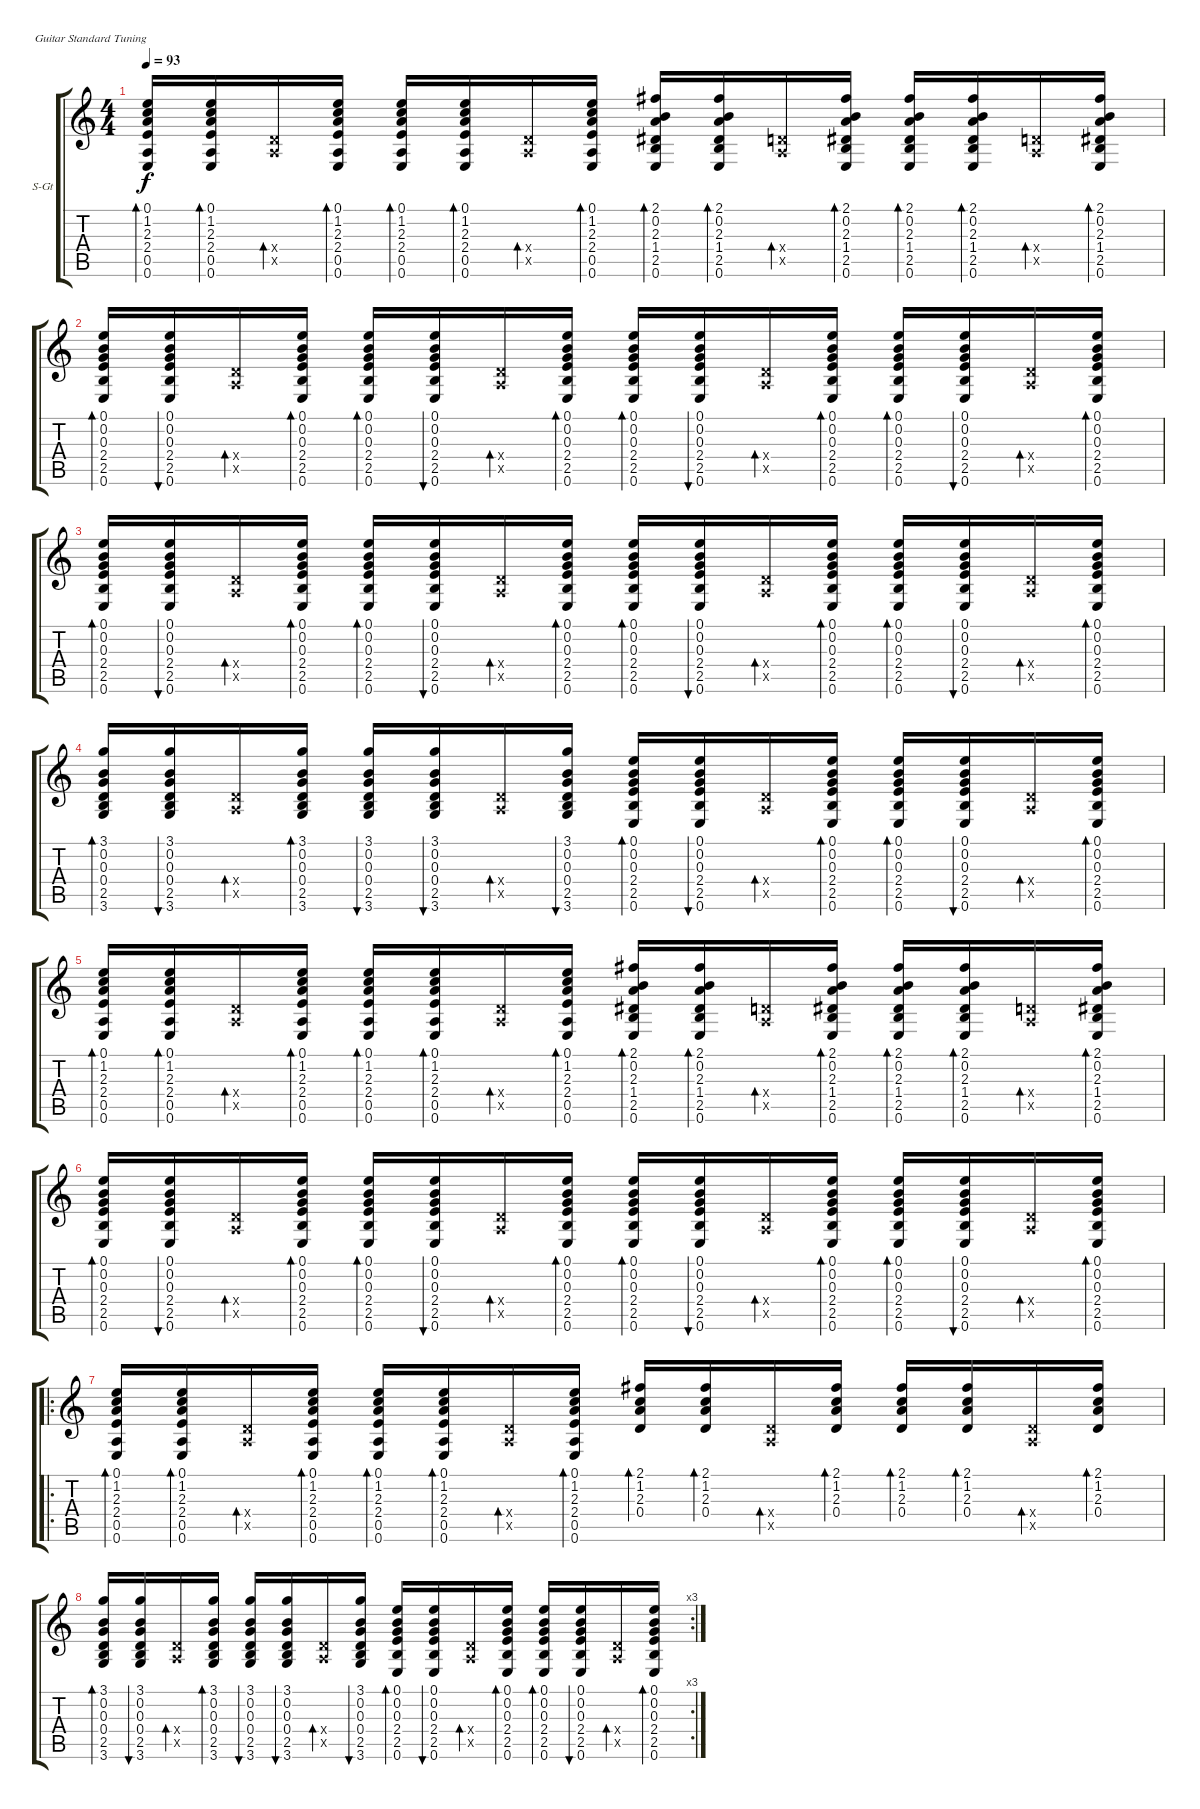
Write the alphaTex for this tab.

\defaultSystemsLayout 4
\bracketExtendMode groupsimilarinstruments
\firstSystemTrackNameOrientation horizontal
\otherSystemsTrackNameOrientation horizontal
\track ("Steel Guitar" "S-Gt") {instrument acousticguitarsteel}
\staff {score tabs}
\tuning (E4 B3 G3 D3 A2 E2)
\ts (4 4)
\tempo 93
\clef g2
\ks c
(2.4 0.5 0.6 2.3 1.2 0.1).16{bd 60 dy f} (2.4 0.5 0.6 2.3 1.2 0.1).16{bd 60} (0.4{x} 0.5{x}).16{bd 60} (2.4 0.5 0.6 2.3 1.2 0.1).16{bd 60} (2.4 0.5 0.6 2.3 1.2 0.1).16{bd 60} (2.4 0.5 0.6 2.3 1.2 0.1).16{bd 60} (0.4{x} 0.5{x}).16{bd 60} (2.4 0.5 0.6 2.3 1.2 0.1).16{bd 60} (1.4 2.5 0.6 2.3 0.2 2.1).16{bd 60} (1.4 2.5 0.6 2.3 0.2 2.1).16{bd 60} (0.4{x} 0.5{x}).16{bd 60} (1.4 2.5 0.6 2.3 0.2 2.1).16{bd 60} (1.4 2.5 0.6 2.3 0.2 2.1).16{bd 60} (1.4 2.5 0.6 2.3 0.2 2.1).16{bd 60} (0.4{x} 0.5{x}).16{bd 60} (1.4 2.5 0.6 2.3 0.2 2.1).16{bd 60} |
(2.4 2.5 0.6 0.3 0.2 0.1).16{bd 60} (2.4 2.5 0.6 0.3 0.2 0.1).16{bu 60} (0.4{x} 0.5{x}).16{bd 60} (2.4 2.5 0.6 0.3 0.2 0.1).16{bd 60} (2.4 2.5 0.6 0.3 0.2 0.1).16{bd 60} (2.4 2.5 0.6 0.3 0.2 0.1).16{bu 60} (0.4{x} 0.5{x}).16{bd 60} (2.4 2.5 0.6 0.3 0.2 0.1).16{bd 60} (2.4 2.5 0.6 0.3 0.2 0.1).16{bd 60} (2.4 2.5 0.6 0.3 0.2 0.1).16{bu 60} (0.4{x} 0.5{x}).16{bd 60} (2.4 2.5 0.6 0.3 0.2 0.1).16{bd 60} (2.4 2.5 0.6 0.3 0.2 0.1).16{bd 60} (2.4 2.5 0.6 0.3 0.2 0.1).16{bu 60} (0.4{x} 0.5{x}).16{bd 60} (2.4 2.5 0.6 0.3 0.2 0.1).16{bd 60} |
(2.4 2.5 0.6 0.3 0.2 0.1).16{bd 60} (2.4 2.5 0.6 0.3 0.2 0.1).16{bu 60} (0.4{x} 0.5{x}).16{bd 60} (2.4 2.5 0.6 0.3 0.2 0.1).16{bd 60} (2.4 2.5 0.6 0.3 0.2 0.1).16{bd 60} (2.4 2.5 0.6 0.3 0.2 0.1).16{bu 60} (0.4{x} 0.5{x}).16{bd 60} (2.4 2.5 0.6 0.3 0.2 0.1).16{bd 60} (2.4 2.5 0.6 0.3 0.2 0.1).16{bd 60} (2.4 2.5 0.6 0.3 0.2 0.1).16{bu 60} (0.4{x} 0.5{x}).16{bd 60} (2.4 2.5 0.6 0.3 0.2 0.1).16{bd 60} (2.4 2.5 0.6 0.3 0.2 0.1).16{bd 60} (2.4 2.5 0.6 0.3 0.2 0.1).16{bu 60} (0.4{x} 0.5{x}).16{bd 60} (2.4 2.5 0.6 0.3 0.2 0.1).16{bd 60} |
(0.4 2.5 3.6 0.3 0.2 3.1).16{bd 60} (0.4 2.5 3.6 0.3 0.2 3.1).16{bu 60} (0.4{x} 0.5{x}).16{bd 60} (0.4 2.5 3.6 0.3 0.2 3.1).16{bd 60} (0.4 2.5 3.6 0.3 0.2 3.1).16{bu 60} (0.4 2.5 3.6 0.3 0.2 3.1).16{bu 60} (0.4{x} 0.5{x}).16{bd 60} (0.4 2.5 3.6 0.3 0.2 3.1).16{bu 60} (2.4 2.5 0.6 0.3 0.2 0.1).16{bd 60} (2.4 2.5 0.6 0.3 0.2 0.1).16{bu 60} (0.4{x} 0.5{x}).16{bd 60} (2.4 2.5 0.6 0.3 0.2 0.1).16{bd 60} (2.4 2.5 0.6 0.3 0.2 0.1).16{bd 60} (2.4 2.5 0.6 0.3 0.2 0.1).16{bu 60} (0.4{x} 0.5{x}).16{bd 60} (2.4 2.5 0.6 0.3 0.2 0.1).16{bd 60} |
(2.4 0.5 0.6 2.3 1.2 0.1).16{bd 60} (2.4 0.5 0.6 2.3 1.2 0.1).16{bd 60} (0.4{x} 0.5{x}).16{bd 60} (2.4 0.5 0.6 2.3 1.2 0.1).16{bd 60} (2.4 0.5 0.6 2.3 1.2 0.1).16{bd 60} (2.4 0.5 0.6 2.3 1.2 0.1).16{bd 60} (0.4{x} 0.5{x}).16{bd 60} (2.4 0.5 0.6 2.3 1.2 0.1).16{bd 60} (1.4 2.5 0.6 2.3 0.2 2.1).16{bd 60} (1.4 2.5 0.6 2.3 0.2 2.1).16{bd 60} (0.4{x} 0.5{x}).16{bd 60} (1.4 2.5 0.6 2.3 0.2 2.1).16{bd 60} (1.4 2.5 0.6 2.3 0.2 2.1).16{bd 60} (1.4 2.5 0.6 2.3 0.2 2.1).16{bd 60} (0.4{x} 0.5{x}).16{bd 60} (1.4 2.5 0.6 2.3 0.2 2.1).16{bd 60} |
(2.4 2.5 0.6 0.3 0.2 0.1).16{bd 60} (2.4 2.5 0.6 0.3 0.2 0.1).16{bu 60} (0.4{x} 0.5{x}).16{bd 60} (2.4 2.5 0.6 0.3 0.2 0.1).16{bd 60} (2.4 2.5 0.6 0.3 0.2 0.1).16{bd 60} (2.4 2.5 0.6 0.3 0.2 0.1).16{bu 60} (0.4{x} 0.5{x}).16{bd 60} (2.4 2.5 0.6 0.3 0.2 0.1).16{bd 60} (2.4 2.5 0.6 0.3 0.2 0.1).16{bd 60} (2.4 2.5 0.6 0.3 0.2 0.1).16{bu 60} (0.4{x} 0.5{x}).16{bd 60} (2.4 2.5 0.6 0.3 0.2 0.1).16{bd 60} (2.4 2.5 0.6 0.3 0.2 0.1).16{bd 60} (2.4 2.5 0.6 0.3 0.2 0.1).16{bu 60} (0.4{x} 0.5{x}).16{bd 60} (2.4 2.5 0.6 0.3 0.2 0.1).16{bd 60} |
\ro
(2.4 0.5 0.6 2.3 1.2 0.1).16{bd 60} (2.4 0.5 0.6 2.3 1.2 0.1).16{bd 60} (0.4{x} 0.5{x}).16{bd 60} (2.4 0.5 0.6 2.3 1.2 0.1).16{bd 60} (2.4 0.5 0.6 2.3 1.2 0.1).16{bd 60} (2.4 0.5 0.6 2.3 1.2 0.1).16{bd 60} (0.4{x} 0.5{x}).16{bd 60} (2.4 0.5 0.6 2.3 1.2 0.1).16{bd 60} (0.4 2.3 1.2 2.1).16{bd 60} (0.4 2.3 1.2 2.1).16{bd 60} (0.4{x} 0.5{x}).16{bd 60} (0.4 2.3 1.2 2.1).16{bd 60} (0.4 2.3 1.2 2.1).16{bd 60} (0.4 2.3 1.2 2.1).16{bd 60} (0.4{x} 0.5{x}).16{bd 60} (0.4 2.3 1.2 2.1).16{bd 60} |
\rc 3
(0.4 2.5 3.6 0.3 0.2 3.1).16{bd 60} (0.4 2.5 3.6 0.3 0.2 3.1).16{bu 60} (0.4{x} 0.5{x}).16{bd 60} (0.4 2.5 3.6 0.3 0.2 3.1).16{bd 60} (0.4 2.5 3.6 0.3 0.2 3.1).16{bu 60} (0.4 2.5 3.6 0.3 0.2 3.1).16{bu 60} (0.4{x} 0.5{x}).16{bd 60} (0.4 2.5 3.6 0.3 0.2 3.1).16{bu 60} (2.4 2.5 0.6 0.3 0.2 0.1).16{bd 60} (2.4 2.5 0.6 0.3 0.2 0.1).16{bu 60} (0.4{x} 0.5{x}).16{bd 60} (2.4 2.5 0.6 0.3 0.2 0.1).16{bd 60} (2.4 2.5 0.6 0.3 0.2 0.1).16{bd 60} (2.4 2.5 0.6 0.3 0.2 0.1).16{bu 60} (0.4{x} 0.5{x}).16{bd 60} (2.4 2.5 0.6 0.3 0.2 0.1).16{bd 60}
